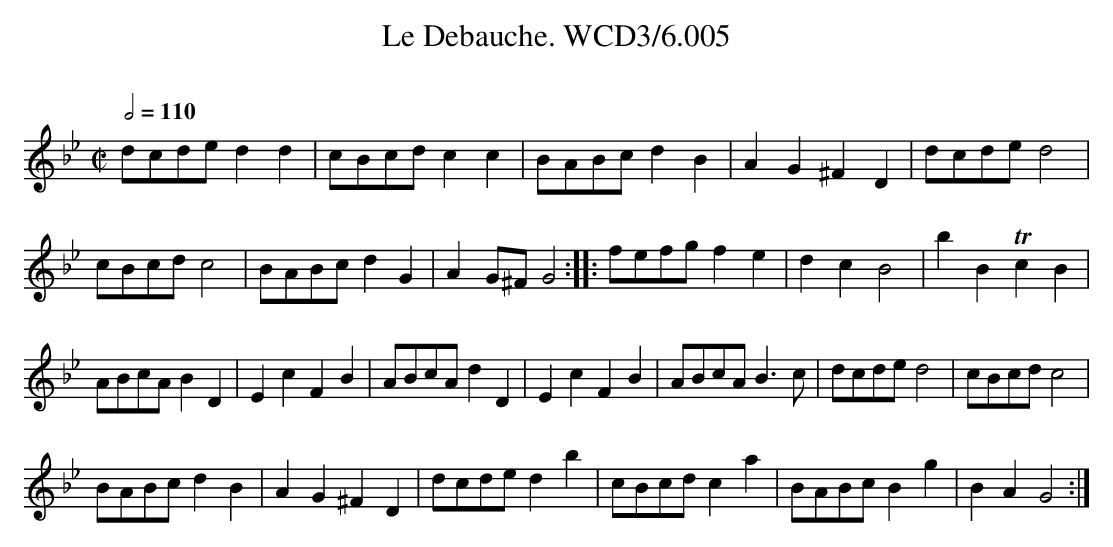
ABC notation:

X:1
T:Le Debauche. WCD3/6.005
O:
M:C|
L:1/8
Q:1/2=110
K:Gm
dcde d2 d2|cBcd c2 c2|BABc d2 B2|A2 G2 ^F2 D2|dcde d4|
cBcd c4|BABc d2 G2|A2 G^F G4::fefg f2 e2|d2 c2 B4|b2 B2 Tc2 B2|
ABcA B2 D2|E2 c2 F2 B2|ABcA d2 D2|E2 c2 F2 B2|ABcA B3 c|dcde d4|cBcd c4|
BABc d2 B2|A2 G2 ^F2 D2|dcde d2 b2|cBcd c2 a2|BABc B2 g2|B2 A2 G4:|
